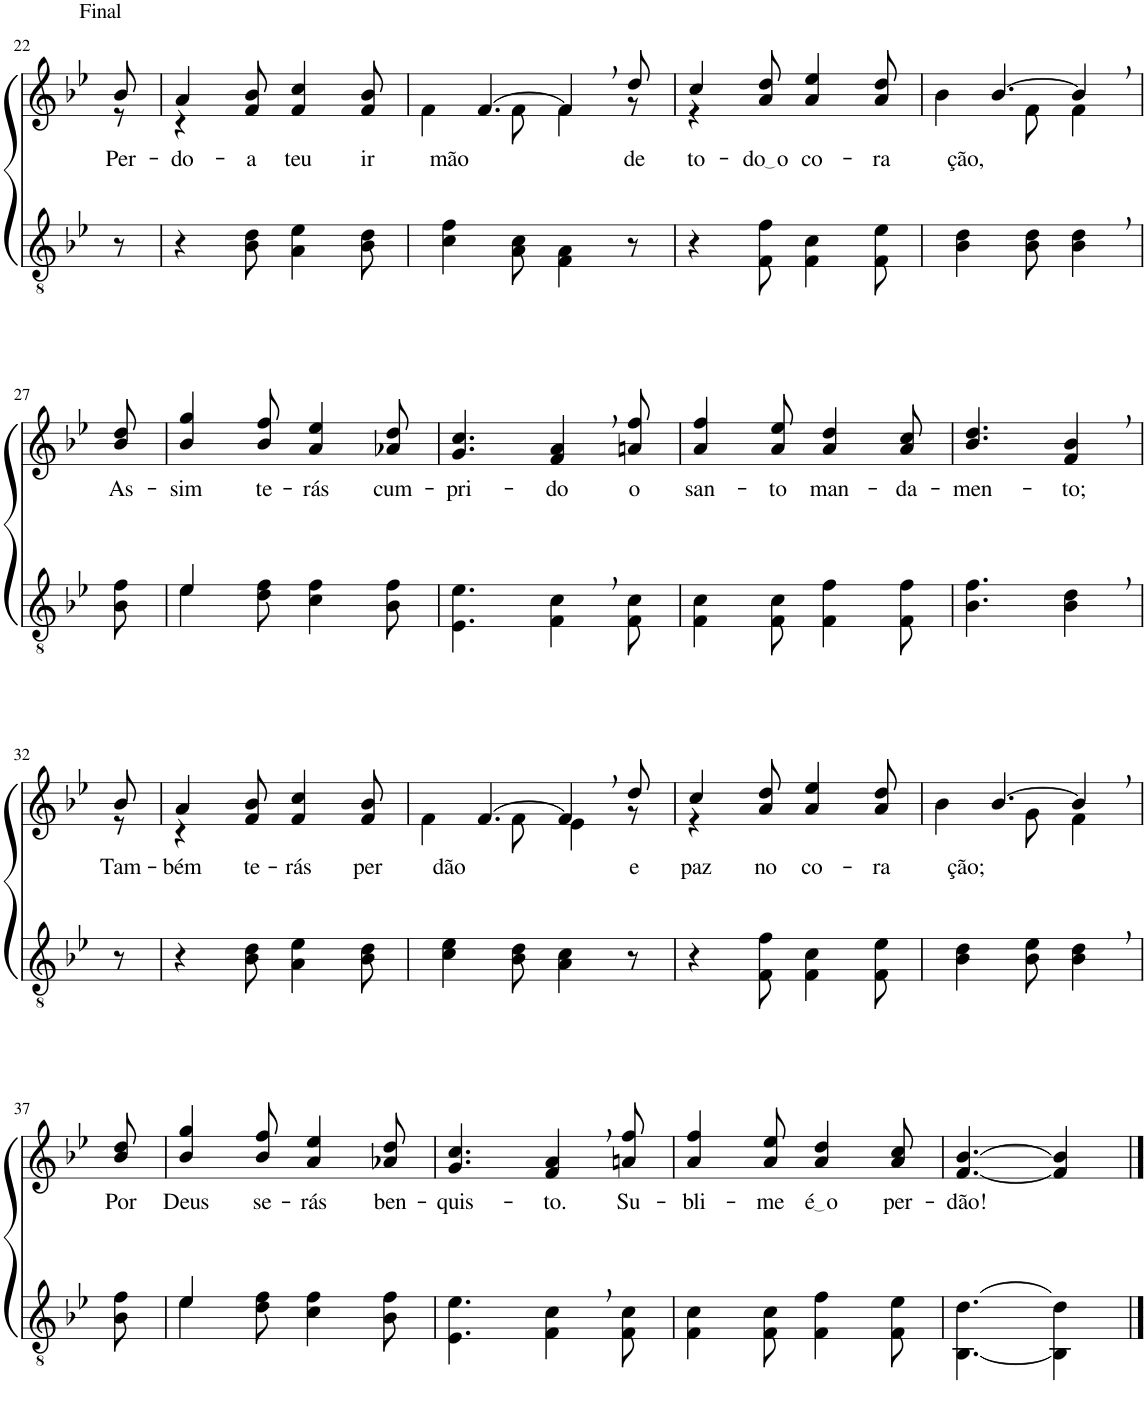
**kern	**kern	**text
*part2	*part1	*part1
*staff2	*staff1	*staff1
*I"Parte III e IV	*I"Parte I e II	*
!!LO:PB:g=z
*clefGv2	*clefG2	*
*Trd3c5	*Trd3c5	*
*k[b-e-]	*k[b-e-]	*
*M6/8	*M6/8	*
=22	=22	=22
!	!LO:TX:a:t=Final	!
!	!	!LO:LY:b
*	*^	*
8r	8b-/	8r	Per-
=23	=23	=23	=23
!	!	!	!LO:LY:b
4r	4a/	4r	-do-
!	!	!	!LO:LY:b
8B-\ 8d\	8f/ 8b-/	2ryy	-a
!	!	!	!LO:LY:b
4A\ 4e-\	4f/ 4cc/	.	teu
!	!	!	!LO:LY:b
8B-\ 8d\	8f/ 8b-/	.	ir-
=24	=24	=24	=24
!	!	!	!LO:LY:b
4c\ 4f\	[4.f/	4f\	-mão
8A\ 8c\	.	8f\	.
4F\ 4A\	4f,/]	4f\	.
!	!	!	!LO:LY:b
8r	8dd/	8r	de
=25	=25	=25	=25
!	!	!	!LO:LY:b
4r	4cc/	4r	to-
!	!	!	!LO:LY:b
8F\ 8f\	8a/ 8dd/	2ryy	do o
!	!	!	!LO:LY:b
4F\ 4c\	4a/ 4ee-/	.	co-
!	!	!	!LO:LY:b
8F\ 8e-\	8a/ 8dd/	.	-ra-
=26	=26	=26	=26
!	!	!	!LO:LY:b
4B-\ 4d\	[4.b-/	4b-\	-ção,
8B-\ 8d\	.	8f\	.
4B-\, 4d\,	4b-,/]	4f\	.
!!LO:LB:g=z
=27	=27	=27	=27
!	!	!	!LO:LY:b
*	*v	*v	*
8B-\ 8f\	8b-/ 8dd/	As-
=28	=28	=28
*^	*	*
!	!	!	!LO:LY:b
4e-/	4e-\	4b-/ 4gg/	-sim
!	!	!	!LO:LY:b
2ryy	8d\ 8f\	8b-/ 8ff/	te-
!	!	!	!LO:LY:b
.	4c\ 4f\	4a/ 4ee-/	-rás
!	!	!	!LO:LY:b
.	8B-\ 8f\	8a-X/ 8dd/	cum-
=29	=29	=29	=29
!	!	!	!LO:LY:b
*v	*v	*	*
4.E-\ 4.e-\	4.g/ 4.cc/	-pri-
!	!	!LO:LY:b
4F\, 4c\,	4f/, 4a/,	-do
!	!	!LO:LY:b
8F\ 8c\	8an/ 8ff/	o
=30	=30	=30
!	!	!LO:LY:b
4F\ 4c\	4a/ 4ff/	san-
!	!	!LO:LY:b
8F\ 8c\	8a/ 8ee-/	-to
!	!	!LO:LY:b
4F\ 4f\	4a/ 4dd/	man-
!	!	!LO:LY:b
8F\ 8f\	8a/ 8cc/	-da-
=31	=31	=31
!	!	!LO:LY:b
4.B-\ 4.f\	4.b-/ 4.dd/	-men-
!	!	!LO:LY:b
4B-\, 4d\,	4f/, 4b-/,	-to;
!!LO:LB:g=z
=32	=32	=32
!	!	!LO:LY:b
*	*^	*
8r	8b-/	8r	Tam-
=33	=33	=33	=33
!	!	!	!LO:LY:b
4r	4a/	4r	-bém
!	!	!	!LO:LY:b
8B-\ 8d\	8f/ 8b-/	2ryy	te-
!	!	!	!LO:LY:b
4A\ 4e-\	4f/ 4cc/	.	-rás
!	!	!	!LO:LY:b
8B-\ 8d\	8f/ 8b-/	.	per-
=34	=34	=34	=34
!	!	!	!LO:LY:b
4c\ 4e-\	[4.f/	4f\	-dão
8B-\ 8d\	.	8f\	.
4A\ 4c\	4f,/]	4e-\	.
!	!	!	!LO:LY:b
8r	8dd/	8r	e
=35	=35	=35	=35
!	!	!	!LO:LY:b
4r	4cc/	4r	paz
!	!	!	!LO:LY:b
8F\ 8f\	8a/ 8dd/	2ryy	no
!	!	!	!LO:LY:b
4F\ 4c\	4a/ 4ee-/	.	co-
!	!	!	!LO:LY:b
8F\ 8e-\	8a/ 8dd/	.	-ra-
=36	=36	=36	=36
!	!	!	!LO:LY:b
4B-\ 4d\	[4.b-/	4b-\	-ção;
8B-\ 8e-\	.	8g\	.
4B-\, 4d\,	4b-,/]	4f\	.
!!LO:LB:g=z
=37	=37	=37	=37
!	!	!	!LO:LY:b
*	*v	*v	*
8B-\ 8f\	8b-/ 8dd/	Por
=38	=38	=38
*^	*	*
!	!	!	!LO:LY:b
4e-/	4e-\	4b-/ 4gg/	Deus
!	!	!	!LO:LY:b
2ryy	8d\ 8f\	8b-/ 8ff/	se-
!	!	!	!LO:LY:b
.	4c\ 4f\	4a/ 4ee-/	-rás
!	!	!	!LO:LY:b
.	8B-\ 8f\	8a-X/ 8dd/	ben-
=39	=39	=39	=39
!	!	!	!LO:LY:b
*v	*v	*	*
4.E-\ 4.e-\	4.g/ 4.cc/	-quis-
!	!	!LO:LY:b
4F\, 4c\,	4f/, 4a/,	-to.
!	!	!LO:LY:b
8F\ 8c\	8an/ 8ff/	Su-
=40	=40	=40
!	!	!LO:LY:b
4F\ 4c\	4a/ 4ff/	-bli-
!	!	!LO:LY:b
8F\ 8c\	8a/ 8ee-/	-me
!	!	!LO:LY:b
4F\ 4f\	4a/ 4dd/	é o
!	!	!LO:LY:b
8F\ 8e-\	8a/ 8cc/	per-
=41	=41	=41
!	!	!LO:LY:b
[4.BB-\ [4.d\	[4.f/ [4.b-/	-dão!
4BB-\] 4d\]	4f/] 4b-/]	.
==	==	==
*-	*-	*-
